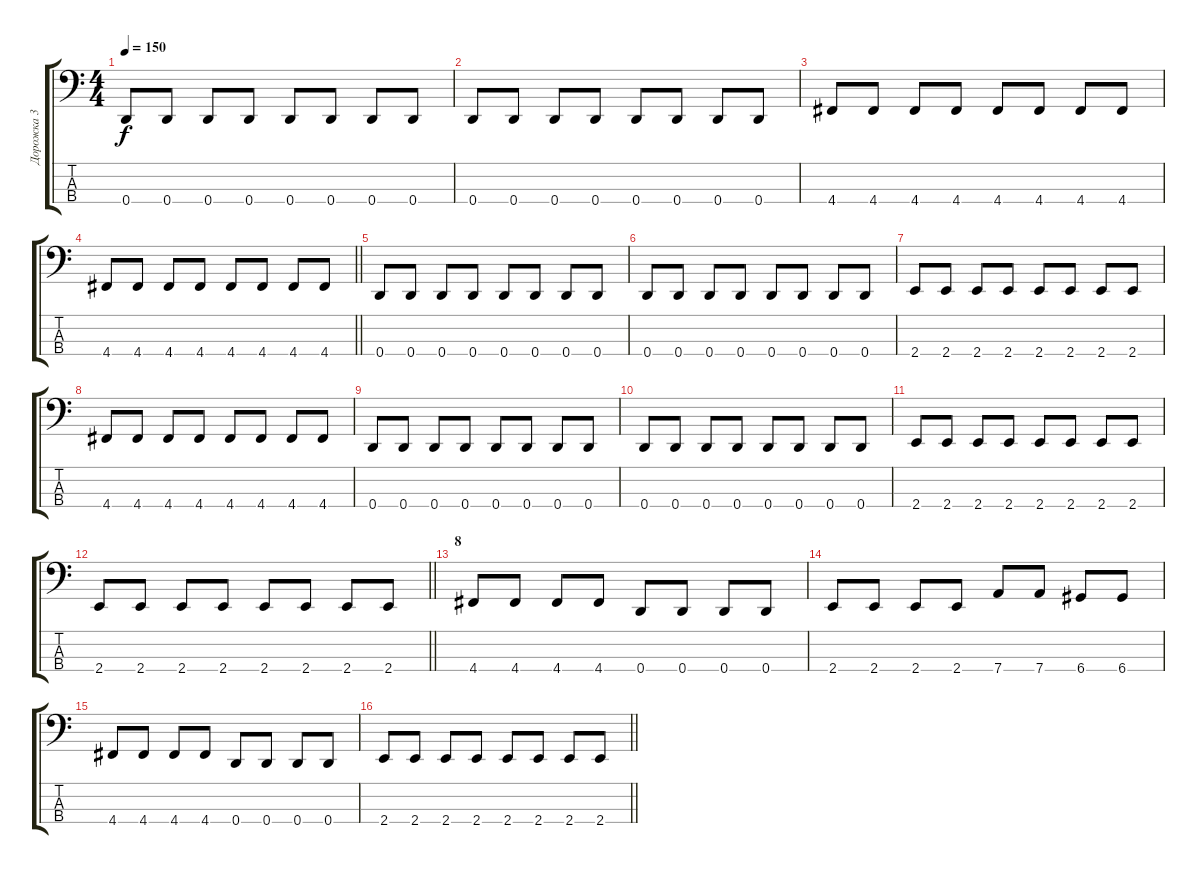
\track ("Дорожка 3" "Дорожка 3") {instrument electricbassfinger}
\staff {score tabs}
\tuning (G2 D2 A1 D1) {hide}
\ts (4 4)
\tempo 150
\clef f4
\ks c
0.4.8{dy f} 0.4.8 0.4.8 0.4.8 0.4.8 0.4.8 0.4.8 0.4.8 |
0.4.8 0.4.8 0.4.8 0.4.8 0.4.8 0.4.8 0.4.8 0.4.8 |
4.4.8 4.4.8 4.4.8 4.4.8 4.4.8 4.4.8 4.4.8 4.4.8 |
\barLineRight lightlight
4.4.8 4.4.8 4.4.8 4.4.8 4.4.8 4.4.8 4.4.8 4.4.8 |
0.4.8 0.4.8 0.4.8 0.4.8 0.4.8 0.4.8 0.4.8 0.4.8 |
0.4.8 0.4.8 0.4.8 0.4.8 0.4.8 0.4.8 0.4.8 0.4.8 |
2.4.8 2.4.8 2.4.8 2.4.8 2.4.8 2.4.8 2.4.8 2.4.8 |
4.4.8 4.4.8 4.4.8 4.4.8 4.4.8 4.4.8 4.4.8 4.4.8 |
0.4.8 0.4.8 0.4.8 0.4.8 0.4.8 0.4.8 0.4.8 0.4.8 |
0.4.8 0.4.8 0.4.8 0.4.8 0.4.8 0.4.8 0.4.8 0.4.8 |
2.4.8 2.4.8 2.4.8 2.4.8 2.4.8 2.4.8 2.4.8 2.4.8 |
\barLineRight lightlight
2.4.8 2.4.8 2.4.8 2.4.8 2.4.8 2.4.8 2.4.8 2.4.8 |
\section ("" "8")
4.4.8 4.4.8 4.4.8 4.4.8 0.4.8 0.4.8 0.4.8 0.4.8 |
2.4.8 2.4.8 2.4.8 2.4.8 7.4.8 7.4.8 6.4.8 6.4.8 |
4.4.8 4.4.8 4.4.8 4.4.8 0.4.8 0.4.8 0.4.8 0.4.8 |
\barLineRight lightlight
2.4.8 2.4.8 2.4.8 2.4.8 2.4.8 2.4.8 2.4.8 2.4.8
